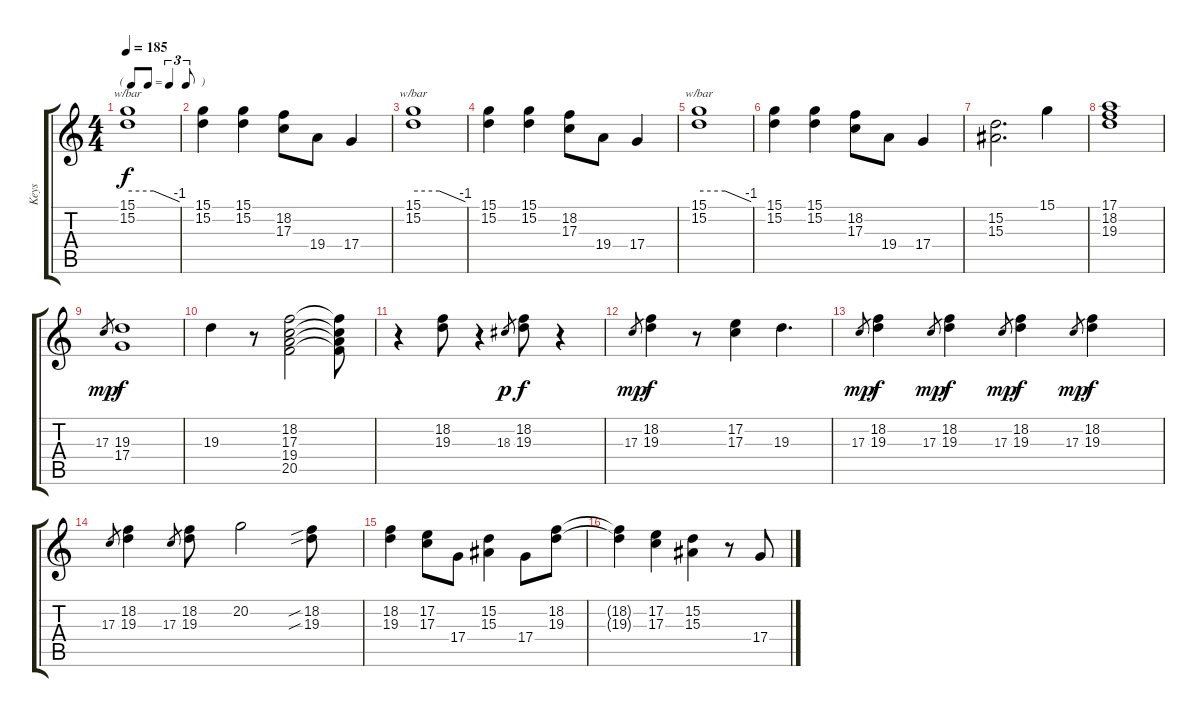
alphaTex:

\track ("Keys" "Keys") {instrument drawbarorgan}
\staff {score tabs}
\tuning (E4 B3 G3 D3 A2 E2) {hide}
\ts (4 4)
\tf triplet8th
\tempo 185
\clef g2
\ks c
(15.1 15.2).1{tbe (custom default 0 0 30 0 60 -4) dy f} |
(15.1 15.2).4 (15.1 15.2).4 (18.2 17.3).8 19.4.8 17.4.4 |
(15.1 15.2).1{tbe (custom default 0 0 30 0 60 -4)} |
(15.1 15.2).4 (15.1 15.2).4 (18.2 17.3).8 19.4.8 17.4.4 |
(15.1 15.2).1{tbe (custom default 0 0 30 0 60 -4)} |
(15.1 15.2).4 (15.1 15.2).4 (18.2 17.3).8 19.4.8 17.4.4 |
(15.2 15.3).2{d} 15.1.4 |
(17.1 18.2 19.3).1 |
17.3.8{gr dy mp} (19.3 17.4).1{dy f} |
19.3.4 r.8 (18.2 17.3 19.4 20.5).2 (18.2{t} 17.3{t} 19.4{t} 20.5{t}).8 |
r.4 (18.2 19.3).8 r.4 18.3.8{gr dy p} (18.2 19.3).8{dy f} r.4 |
17.3.8{gr dy mp} (18.2 19.3).4{dy f} r.8 (17.2 17.3).4 19.3.4{d} |
17.3.8{gr dy mp} (18.2 19.3).4{dy f} 17.3.8{gr dy mp} (18.2 19.3).4{dy f} 17.3.8{gr dy mp} (18.2 19.3).4{dy f} 17.3.8{gr dy mp} (18.2 19.3).4{dy f} |
17.3.8{gr} (18.2 19.3).4 17.3.8{gr} (18.2 19.3).8 20.2.2 (18.2{sib} 19.3{sib}).8 |
(18.2 19.3).4 (17.2 17.3).8 17.4.8 (15.2 15.3).4 17.4.8 (18.2 19.3).8 |
(18.2{t} 19.3{t}).4 (17.2 17.3).4 (15.2 15.3).4 r.8 17.4.8
